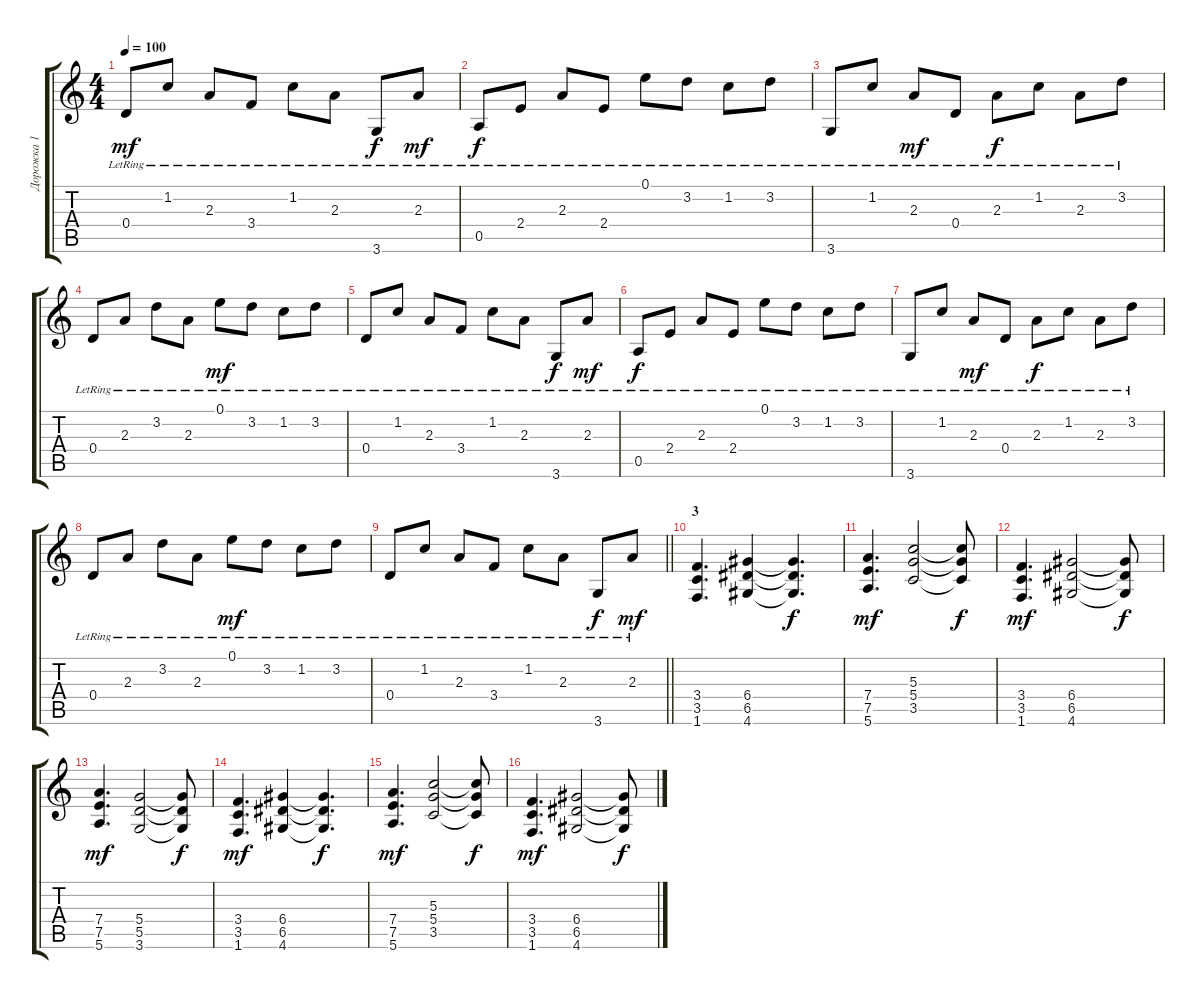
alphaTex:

\track ("Дорожка 1" "Дорожка 1") {instrument acousticguitarsteel}
\staff {score tabs}
\tuning (E4 B3 G3 D3 A2 E2) {hide}
\ts (4 4)
\tempo 100
\clef g2
\ks c
0.4{lr}.8{dy mf} 1.2{lr}.8 2.3{lr}.8 3.4{lr}.8 1.2{lr}.8 2.3{lr}.8 3.6{lr}.8{dy f} 2.3{lr}.8{dy mf} |
0.5{lr}.8{dy f} 2.4{lr}.8 2.3{lr}.8 2.4{lr}.8 0.1{lr}.8 3.2{lr}.8 1.2{lr}.8 3.2{lr}.8 |
3.6{lr}.8 1.2{lr}.8 2.3{lr}.8{dy mf} 0.4{lr}.8 2.3{lr}.8{dy f} 1.2{lr}.8 2.3{lr}.8 3.2{lr}.8 |
0.4{lr}.8 2.3{lr}.8 3.2{lr}.8 2.3{lr}.8 0.1{lr}.8{dy mf} 3.2{lr}.8 1.2{lr}.8 3.2{lr}.8 |
0.4{lr}.8 1.2{lr}.8 2.3{lr}.8 3.4{lr}.8 1.2{lr}.8 2.3{lr}.8 3.6{lr}.8{dy f} 2.3{lr}.8{dy mf} |
0.5{lr}.8{dy f} 2.4{lr}.8 2.3{lr}.8 2.4{lr}.8 0.1{lr}.8 3.2{lr}.8 1.2{lr}.8 3.2{lr}.8 |
3.6{lr}.8 1.2{lr}.8 2.3{lr}.8{dy mf} 0.4{lr}.8 2.3{lr}.8{dy f} 1.2{lr}.8 2.3{lr}.8 3.2{lr}.8 |
0.4{lr}.8 2.3{lr}.8 3.2{lr}.8 2.3{lr}.8 0.1{lr}.8{dy mf} 3.2{lr}.8 1.2{lr}.8 3.2{lr}.8 |
\barLineRight lightlight
0.4{lr}.8 1.2{lr}.8 2.3{lr}.8 3.4{lr}.8 1.2{lr}.8 2.3{lr}.8 3.6{lr}.8{dy f} 2.3{lr}.8{dy mf} |
\section ("" "3")
(3.4 3.5 1.6).4{d instrument distortionguitar} (6.4 6.5 4.6).4 (6.4{t} 6.5{t} 4.6{t}).4{d dy f} |
(7.4 7.5 5.6).4{d dy mf} (5.3 5.4 3.5).2 (5.3{t} 5.4{t} 3.5{t}).8{dy f} |
(3.4 3.5 1.6).4{d dy mf} (6.4 6.5 4.6).2 (6.4{t} 6.5{t} 4.6{t}).8{dy f} |
(7.4 7.5 5.6).4{d dy mf} (5.4 5.5 3.6).2 (5.4{t} 5.5{t} 3.6{t}).8{dy f} |
(3.4 3.5 1.6).4{d dy mf} (6.4 6.5 4.6).4 (6.4{t} 6.5{t} 4.6{t}).4{d dy f} |
(7.4 7.5 5.6).4{d dy mf} (5.3 5.4 3.5).2 (5.3{t} 5.4{t} 3.5{t}).8{dy f} |
(3.4 3.5 1.6).4{d dy mf} (6.4 6.5 4.6).2 (6.4{t} 6.5{t} 4.6{t}).8{dy f}
